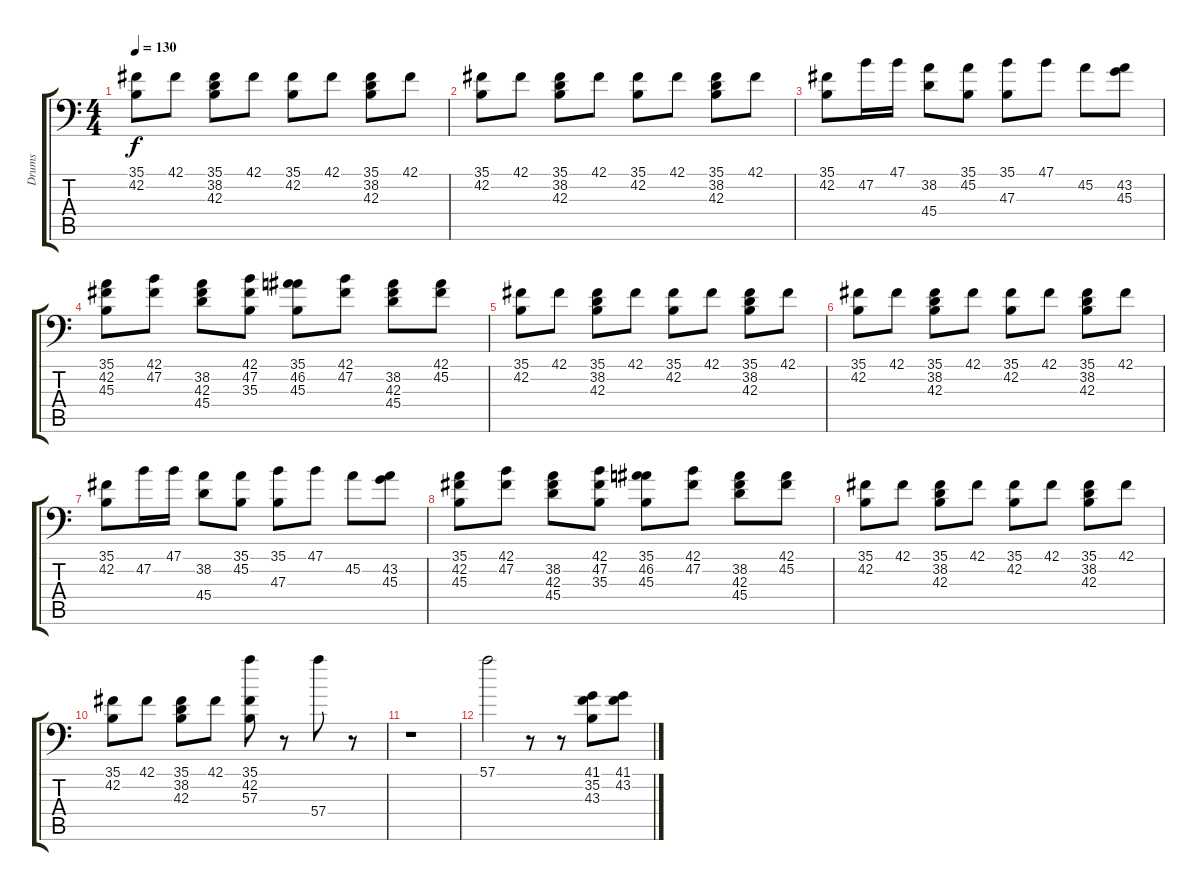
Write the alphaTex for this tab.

\track ("Drums" "Drums") {instrument acousticgrandpiano}
\staff {score tabs}
\tuning (C-1 C-1 C-1 C-1 C-1 C-1) {hide}
\ts (4 4)
\tempo 130
\clef f4
\ks c
(35.1 42.2).8{dy f} 42.1.8 (35.1 38.2 42.3).8 42.1.8 (35.1 42.2).8 42.1.8 (35.1 38.2 42.3).8 42.1.8 |
(35.1 42.2).8 42.1.8 (35.1 38.2 42.3).8 42.1.8 (35.1 42.2).8 42.1.8 (35.1 38.2 42.3).8 42.1.8 |
(35.1 42.2).8 47.2.16 47.1.16 (38.2 45.4).8 (35.1 45.2).8 (35.1 47.3).8 47.1.8 45.2.8 (43.2 45.3).8 |
(35.1 42.2 45.3).8 (42.1 47.2).8 (38.2 42.3 45.4).8 (42.1 47.2 35.3).8 (35.1 46.2 45.3).8 (42.1 47.2).8 (38.2 42.3 45.4).8 (42.1 45.2).8 |
(35.1 42.2).8 42.1.8 (35.1 38.2 42.3).8 42.1.8 (35.1 42.2).8 42.1.8 (35.1 38.2 42.3).8 42.1.8 |
(35.1 42.2).8 42.1.8 (35.1 38.2 42.3).8 42.1.8 (35.1 42.2).8 42.1.8 (35.1 38.2 42.3).8 42.1.8 |
(35.1 42.2).8 47.2.16 47.1.16 (38.2 45.4).8 (35.1 45.2).8 (35.1 47.3).8 47.1.8 45.2.8 (43.2 45.3).8 |
(35.1 42.2 45.3).8 (42.1 47.2).8 (38.2 42.3 45.4).8 (42.1 47.2 35.3).8 (35.1 46.2 45.3).8 (42.1 47.2).8 (38.2 42.3 45.4).8 (42.1 45.2).8 |
(35.1 42.2).8 42.1.8 (35.1 38.2 42.3).8 42.1.8 (35.1 42.2).8 42.1.8 (35.1 38.2 42.3).8 42.1.8 |
(35.1 42.2).8 42.1.8 (35.1 38.2 42.3).8 42.1.8 (35.1 42.2 57.3).8 r.8 57.4.8 r.8 |
r.1 |
57.1.2 r.8 r.8 (41.1 35.2 43.3).8 (41.1 43.2).8
